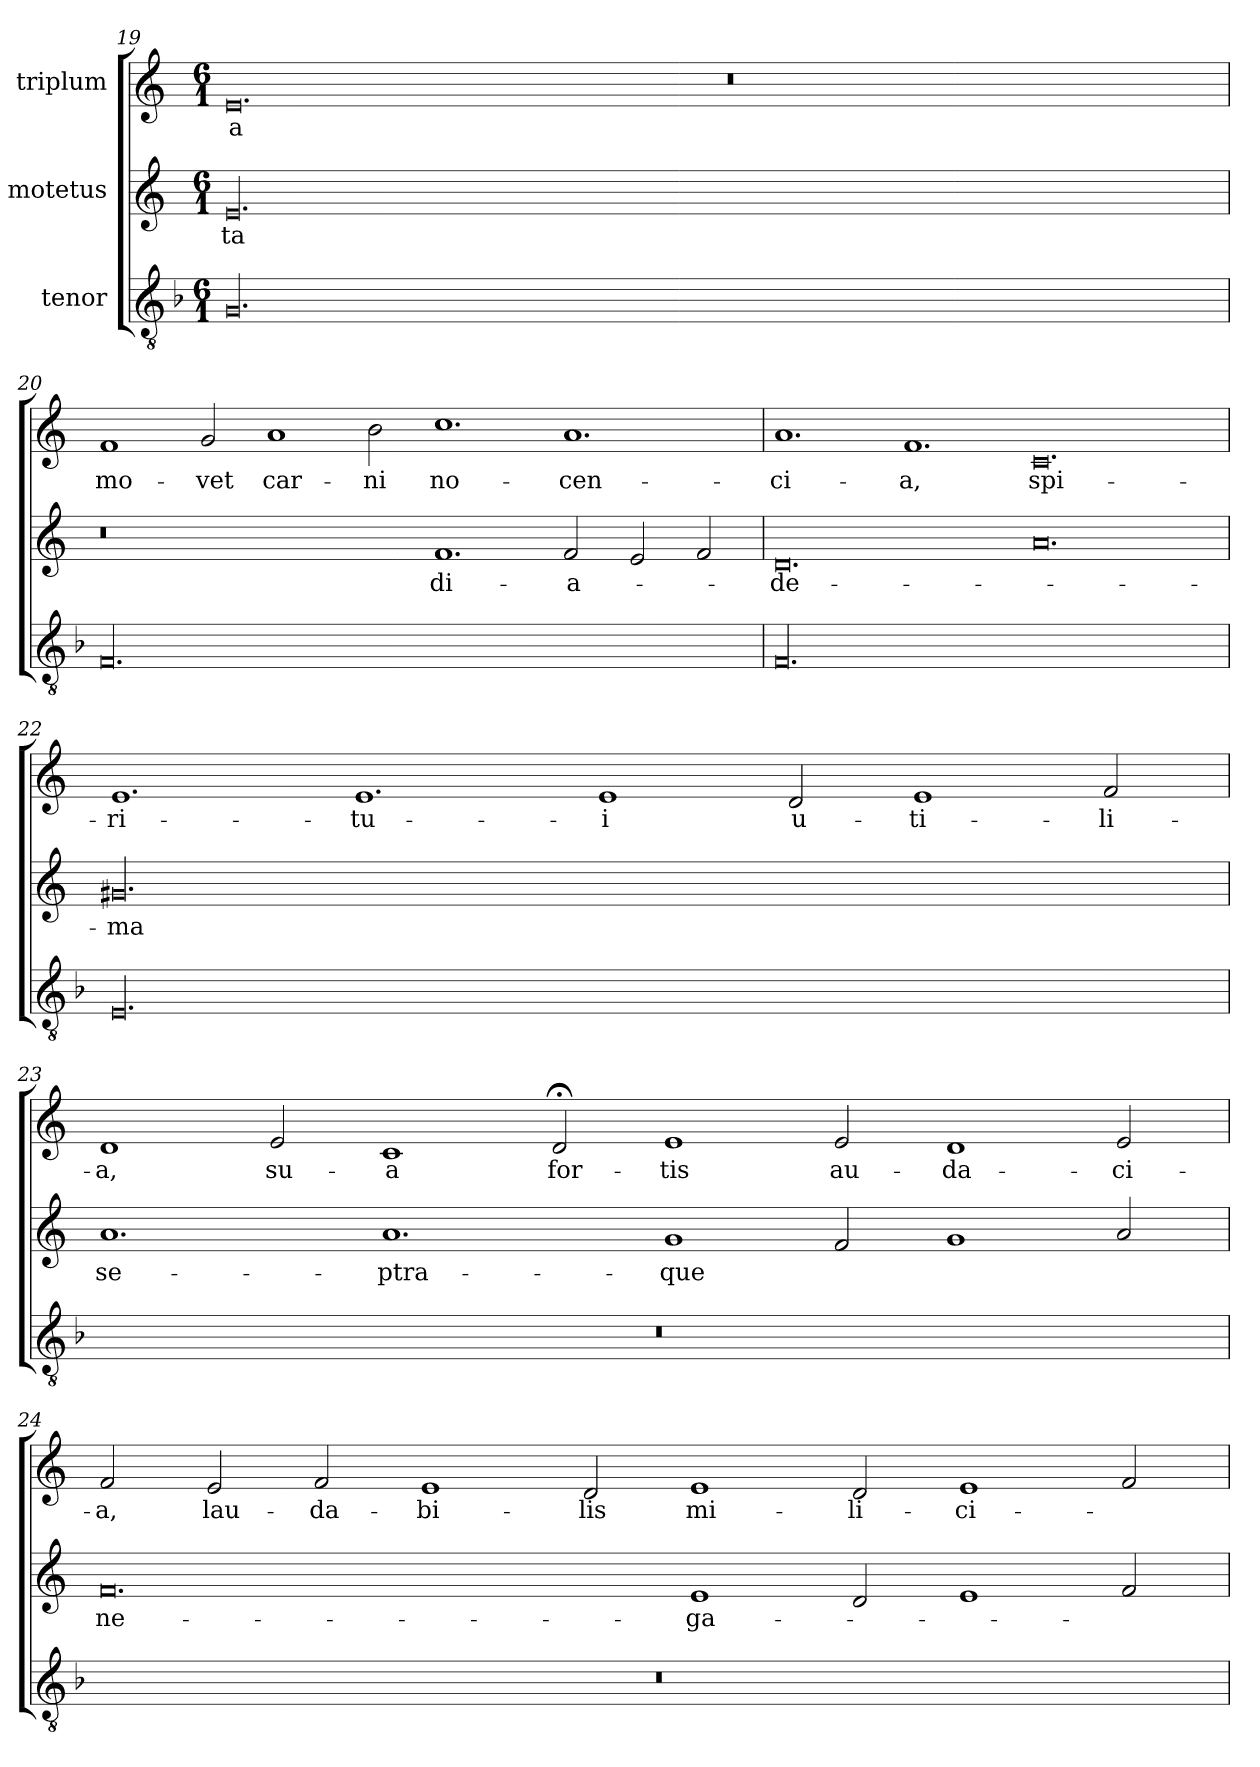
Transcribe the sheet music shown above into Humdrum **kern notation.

**kern	**kern	**text	**kern	**text
*part3	*part2	*part2	*part1	*part1
*staff3	*staff2	*staff2	*staff1	*staff1
*I"tenor	*I"motetus	*	*I"triplum	*
*clefGv2	*clefG2	*	*clefG2	*
*k[b-]	*k[]	*	*k[]	*
*F:	*C:	*	*C:	*
*M6/1	*M6/1	*	*M6/1	*
=19	=19	=19	=19	=19
00.G/	00.e/	-ta	0.e/	-a
.	.	.	0.r	.
=20	=20	=20	=20	=20
00.F/	0.r	.	1f/	mo-
.	.	.	2g/	-vet
.	.	.	1a/	car-
.	.	.	2b\	-ni
.	1.f/	di-	1.cc\	no-
.	2f/	-a-	1.a/	-cen-
.	2e/	.	.	.
.	2f/	.	.	.
!!LO:LB:g=z
=21	=21	=21	=21	=21
00.F/	0.d/	-de-	1.a/	-ci-
.	.	.	1.f/	-a,
.	0.a/	.	0.c/	spi-
=22	=22	=22	=22	=22
00.E/	00.g#X/	-ma	1.e/	-ri-
.	.	.	1.e/	-tu-
.	.	.	1e/	-i
.	.	.	2d/	u-
.	.	.	1e/	-ti-
.	.	.	2f/	-li-
=23	=23	=23	=23	=23
00.r	1.a/	se-	1d/	-a,
.	.	.	2e/	su-
.	1.a/	-ptra-	1c/	-a
.	.	.	2d;</	for-
.	1g/	-que	1e/	-tis
.	2f/	.	2e/	au-
.	1g/	.	1d/	-da-
.	2a/	.	2e/	-ci-
!!LO:PB:g=z
=24	=24	=24	=24	=24
00.r	0.f/	ne-	2f/	-a,
.	.	.	2e/	lau-
.	.	.	2f/	-da-
.	.	.	1e/	-bi-
.	.	.	2d/	-lis
.	1e/	-ga-	1e/	mi-
.	2d/	.	2d/	-li-
.	1e/	.	1e/	-ci-
.	2f/	.	2f/	.
=	=	=	=	=
*-	*-	*-	*-	*-
